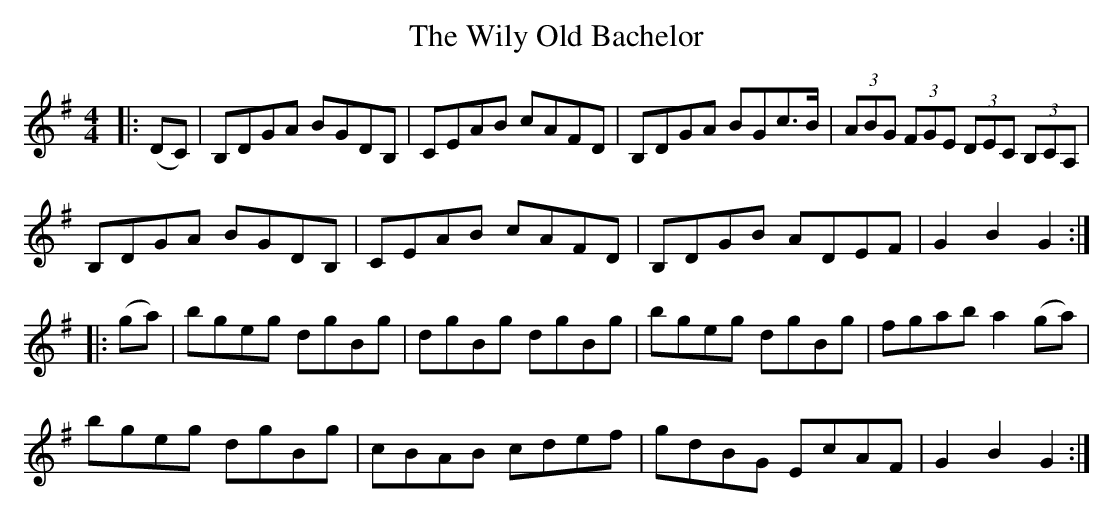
X:1
T: The Wily Old Bachelor
M: 4/4
L: 1/8
K: Gmaj
|:(DC)|B,DGA BGDB,|CEAB cAFD|B,DGA BGc3/2B/|(3ABG (3FGE (3DEC (3B,CA,|
B,DGA BGDB,|CEAB cAFD|B,DGB ADEF|G2B2G2:|
|:(ga)|bgeg dgBg|dgBg dgBg|bgeg dgBg|fgab a2(ga)|
bgeg dgBg|cBAB cdef|gdBG EcAF|G2B2G2:|
